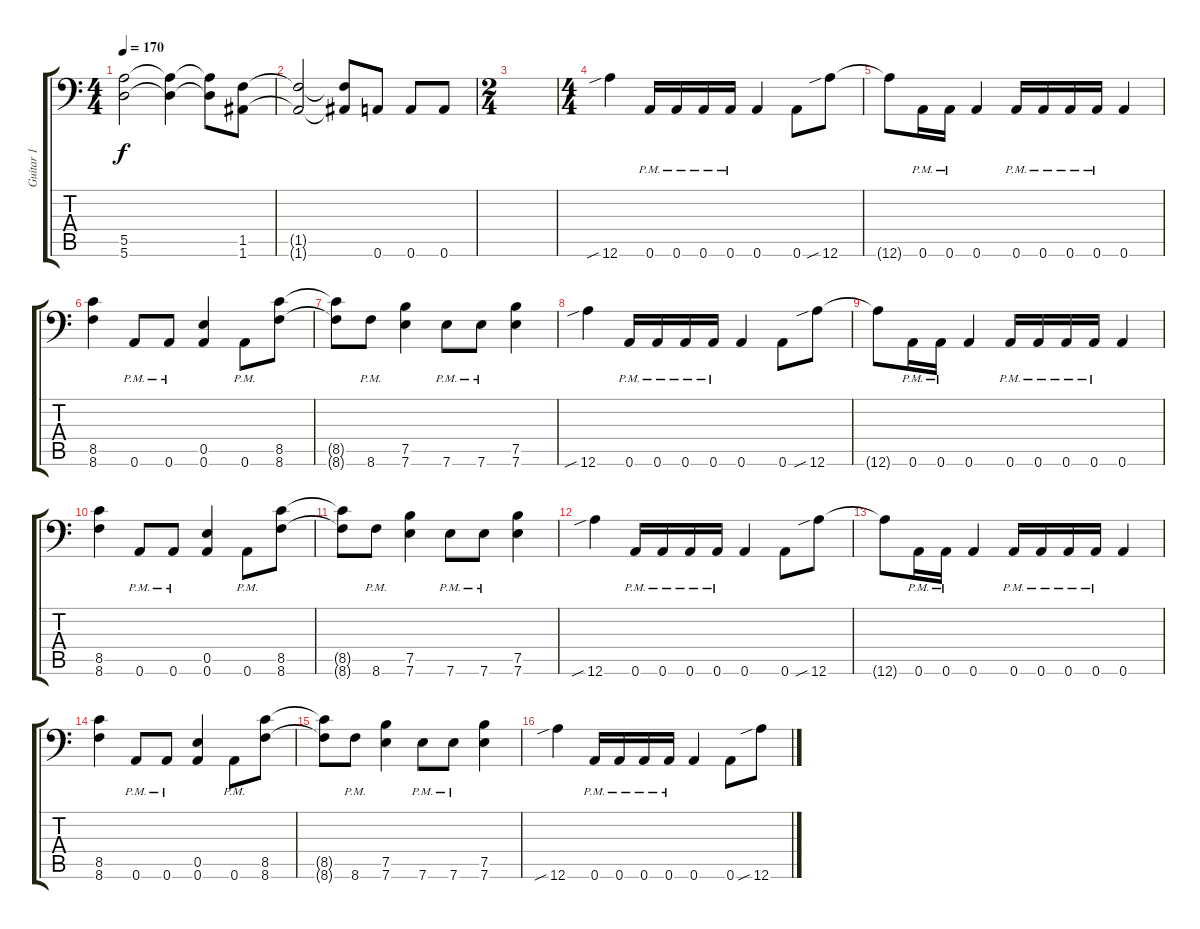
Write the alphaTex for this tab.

\track ("Guitar 1" "Guitar 1") {instrument distortionguitar}
\staff {score tabs}
\tuning (B3 Gb3 D3 A2 E2 A1) {hide}
\ts (4 4)
\tempo 170
\clef f4
\ks c
(5.5 5.6).2{dy f} (5.5{t} 5.6{t}).4 (5.5{t} 5.6{t}).8 (1.5 1.6).8 |
(1.5{t} 1.6{t}).2 (1.5{t} 1.6{t}).8 0.6.8 0.6.8 0.6.8 |
\ts (2 4)
|
\ts (4 4)
12.6{sib}.4 0.6{pm}.16 0.6{pm}.16 0.6{pm}.16 0.6{pm}.16 0.6.4 0.6.8 12.6{sib}.8 |
12.6{t}.8 0.6{pm}.16 0.6{pm}.16 0.6.4 0.6{pm}.16 0.6{pm}.16 0.6{pm}.16 0.6{pm}.16 0.6.4 |
(8.5 8.6).4 0.6{pm}.8 0.6{pm}.8 (0.5 0.6).4 0.6{pm}.8 (8.5 8.6).8 |
(8.5{t} 8.6{t}).8 8.6{pm}.8 (7.5 7.6).4 7.6{pm}.8 7.6{pm}.8 (7.5 7.6).4 |
12.6{sib}.4 0.6{pm}.16 0.6{pm}.16 0.6{pm}.16 0.6{pm}.16 0.6.4 0.6.8 12.6{sib}.8 |
12.6{t}.8 0.6{pm}.16 0.6{pm}.16 0.6.4 0.6{pm}.16 0.6{pm}.16 0.6{pm}.16 0.6{pm}.16 0.6.4 |
(8.5 8.6).4 0.6{pm}.8 0.6{pm}.8 (0.5 0.6).4 0.6{pm}.8 (8.5 8.6).8 |
(8.5{t} 8.6{t}).8 8.6{pm}.8 (7.5 7.6).4 7.6{pm}.8 7.6{pm}.8 (7.5 7.6).4 |
12.6{sib}.4 0.6{pm}.16 0.6{pm}.16 0.6{pm}.16 0.6{pm}.16 0.6.4 0.6.8 12.6{sib}.8 |
12.6{t}.8 0.6{pm}.16 0.6{pm}.16 0.6.4 0.6{pm}.16 0.6{pm}.16 0.6{pm}.16 0.6{pm}.16 0.6.4 |
(8.5 8.6).4 0.6{pm}.8 0.6{pm}.8 (0.5 0.6).4 0.6{pm}.8 (8.5 8.6).8 |
(8.5{t} 8.6{t}).8 8.6{pm}.8 (7.5 7.6).4 7.6{pm}.8 7.6{pm}.8 (7.5 7.6).4 |
12.6{sib}.4 0.6{pm}.16 0.6{pm}.16 0.6{pm}.16 0.6{pm}.16 0.6.4 0.6.8 12.6{sib}.8
